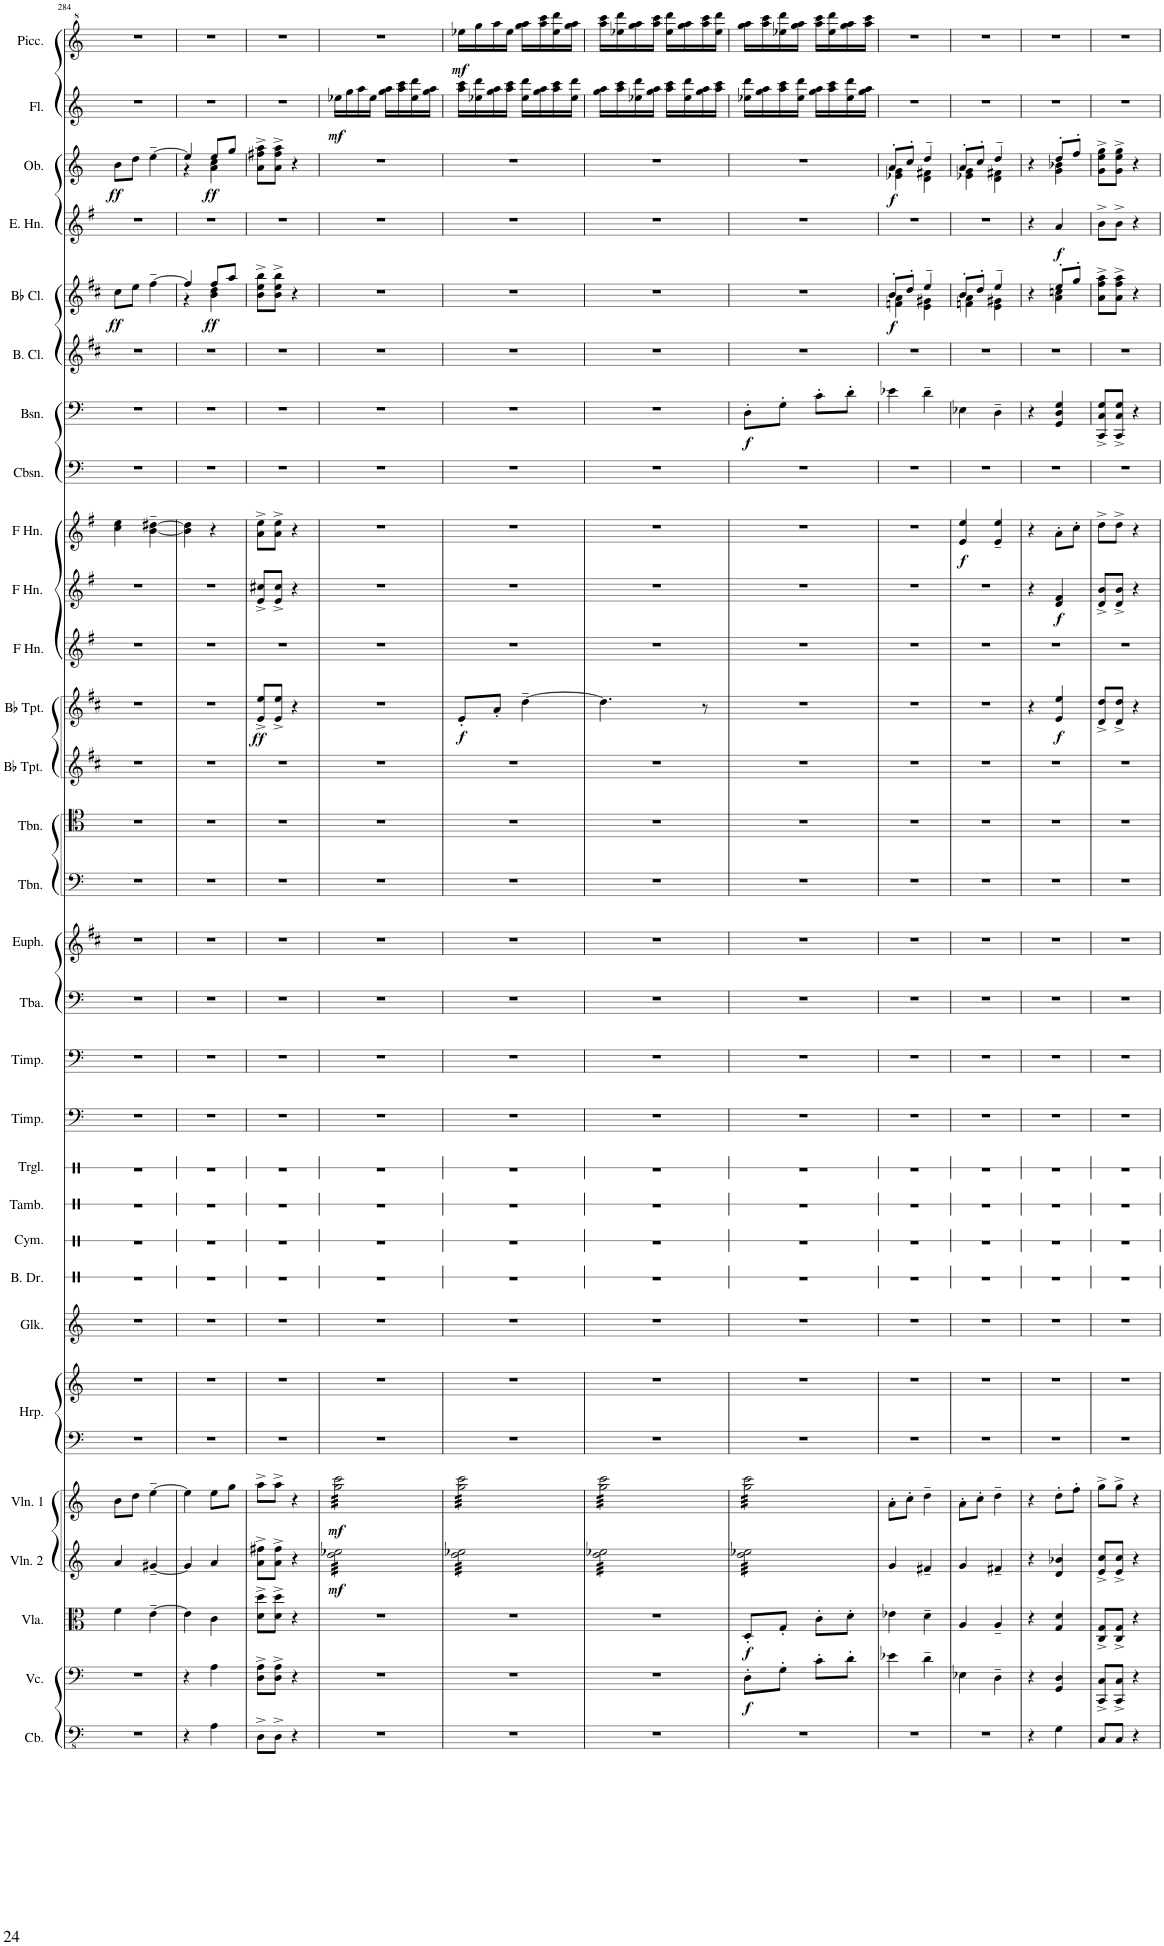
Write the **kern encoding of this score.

**kern	**kern	**dynam	**kern	**dynam	**kern	**dynam	**kern	**dynam	**kern	**kern	**kern	**kern	**kern	**kern	**kern	**kern	**kern	**kern	**kern	**kern	**kern	**kern	**kern	**dynam	**kern	**kern	**dynam	**kern	**dynam	**kern	**kern	**dynam	**kern	**kern	**dynam	**kern	**dynam	**kern	**dynam	**kern	**dynam	**kern	**dynam
*part30	*part29	*part29	*part28	*part28	*part27	*part27	*part26	*part26	*part25	*part25	*part24	*part23	*part22	*part21	*part20	*part19	*part18	*part17	*part16	*part15	*part14	*part13	*part12	*part12	*part11	*part10	*part10	*part9	*part9	*part8	*part7	*part7	*part6	*part5	*part5	*part4	*part4	*part3	*part3	*part2	*part2	*part1	*part1
*staff31	*staff30	*staff30	*staff29	*staff29	*staff28	*staff28	*staff27	*staff27	*staff26	*staff25	*staff24	*staff23	*staff22	*staff21	*staff20	*staff19	*staff18	*staff17	*staff16	*staff15	*staff14	*staff13	*staff12	*staff12	*staff11	*staff10	*staff10	*staff9	*staff9	*staff8	*staff7	*staff7	*staff6	*staff5	*staff5	*staff4	*staff4	*staff3	*staff3	*staff2	*staff2	*staff1	*staff1
*I"Contrabass	*I"Violoncellos	*	*I"Violas	*	*I"Violins 2	*	*I"Violins 1	*	*I"Harps	*	*I"Glockenspiel	*I"Bass Drum	*I"Cymbal	*I"Tambourine	*I"Triangle	*I"Timpani	*I"Timpani	*I"Tuba	*I"Euphonium	*I"Bass Trombone	*I"Tenor Trombones	*I"Bb Trumpet III IV	*I"Bb Trumpet I II	*	*I"F Horn V VI	*I"F Horn III IV	*	*I"F Horn I II	*	*I"Contrabassoon	*I"Bassoons	*	*I"Bass Clarinet	*I"Bb Clarinets	*	*I"English Horn	*	*I"Oboes	*	*I"Flutes	*	*I"Piccolos	*
*I'Cb.	*I'Vc.	*	*I'Vla.	*	*I'Vln. 2	*	*I'Vln. 1	*	*I'Hrp.	*	*I'Glk.	*I'B. Dr.	*I'Cym.	*I'Tamb.	*I'Trgl.	*I'Timp.	*I'Timp.	*I'Tba.	*I'Euph.	*I'Tbn.	*I'Tbn.	*I'Bb Tpt.	*I'Bb Tpt.	*	*I'F Hn.	*I'F Hn.	*	*I'F Hn.	*	*I'Cbsn.	*I'Bsn.	*	*I'B. Cl.	*I'Bb Cl.	*	*I'E. Hn.	*	*I'Ob.	*	*I'Fl.	*	*I'Picc.	*
!!LO:PB:g=z
*clefFv4	*clefF4	*	*clefC3	*	*clefG2	*	*clefG2	*	*clefF4	*clefG2	*clefG2	*clefX	*clefX	*clefX	*clefX	*clefF4	*clefF4	*clefF4	*clefG2	*clefF4	*clefC4	*clefG2	*clefG2	*	*clefG2	*clefG2	*	*clefG2	*	*clefF4	*clefF4	*	*clefG2	*clefG2	*	*clefG2	*	*clefG2	*	*clefG2	*	*clefG^2	*
*Trd7c12	*	*	*	*	*	*	*	*	*	*	*Trd-14c-24	*	*	*	*	*	*	*	*Trd8c14	*	*	*Trd1c2	*Trd1c2	*	*Trd4c7	*Trd4c7	*	*Trd4c7	*	*Trd7c12	*	*	*Trd8c14	*Trd1c2	*	*Trd4c7	*	*	*	*	*	*Trd-7c-12	*
*k[]	*k[]	*	*k[]	*	*k[]	*	*k[]	*	*k[]	*k[]	*k[]	*k[]	*k[]	*k[]	*k[]	*k[]	*k[]	*k[]	*k[f#c#]	*k[]	*k[]	*k[f#c#]	*k[f#c#]	*	*k[f#]	*k[f#]	*	*k[f#]	*	*k[]	*k[]	*	*k[f#c#]	*k[f#c#]	*	*k[f#]	*	*k[]	*	*k[]	*	*k[]	*
*M2/4	*M2/4	*	*M2/4	*	*M2/4	*	*M2/4	*	*M2/4	*M2/4	*M2/4	*M2/4	*M2/4	*M2/4	*M2/4	*M2/4	*M2/4	*M2/4	*M2/4	*M2/4	*M2/4	*M2/4	*M2/4	*	*M2/4	*M2/4	*	*M2/4	*	*M2/4	*M2/4	*	*M2/4	*M2/4	*	*M2/4	*	*M2/4	*	*M2/4	*	*M2/4	*
=284	=284	=284	=284	=284	=284	=284	=284	=284	=284	=284	=284	=284	=284	=284	=284	=284	=284	=284	=284	=284	=284	=284	=284	=284	=284	=284	=284	=284	=284	=284	=284	=284	=284	=284	=284	=284	=284	=284	=284	=284	=284	=284	=284
!	!	!	!	!	!	!	!	!	!	!	!	!	!	!	!	!	!	!	!	!	!	!	!	!	!	!	!	!	!	!	!	!	!	!	!LO:DY:b	!	!	!	!LO:DY:b	!	!	!	!
2r	2r	.	4f\	.	4a/	.	8b\L	.	2r	2r	2r	2r	2r	2r	2r	2r	2r	2r	2r	2r	2r	2r	2r	.	2r	2r	.	4cc\ 4ee\	.	2r	2r	.	2r	8cc#\L	ff	2r	.	8b\L	ff	2r	.	2r	.
.	.	.	.	.	.	.	8dd\J	.	.	.	.	.	.	.	.	.	.	.	.	.	.	.	.	.	.	.	.	.	.	.	.	.	.	8ee\J	.	.	.	8dd\J	.	.	.	.	.
.	.	.	[4e~\	.	[4g#X~/	.	[4ee~\	.	.	.	.	.	.	.	.	.	.	.	.	.	.	.	.	.	.	.	.	[4b\~ [4dd#X\~	.	.	.	.	.	[4ff#~\	.	.	.	[4ee~\	.	.	.	.	.
=285	=285	=285	=285	=285	=285	=285	=285	=285	=285	=285	=285	=285	=285	=285	=285	=285	=285	=285	=285	=285	=285	=285	=285	=285	=285	=285	=285	=285	=285	=285	=285	=285	=285	=285	=285	=285	=285	=285	=285	=285	=285	=285	=285
*	*	*	*	*	*	*	*	*	*	*	*	*	*	*	*	*	*	*	*	*	*	*	*	*	*	*	*	*	*	*	*	*	*	*^	*	*	*	*^	*	*	*	*	*
4r	4r	.	4e\]	.	4g#/]	.	4ee\]	.	2r	2r	2r	2r	2r	2r	2r	2r	2r	2r	2r	2r	2r	2r	2r	.	2r	2r	.	4b\] 4dd#\]	.	2r	2r	.	2r	4ff#/]	4r	.	2r	.	4ee/]	4r	.	2r	.	2r	.
!	!	!	!	!	!	!	!	!	!	!	!	!	!	!	!	!	!	!	!	!	!	!	!	!	!	!	!	!	!	!	!	!	!	!	!	!LO:DY:b	!	!	!	!	!LO:DY:b	!	!	!	!
4AA\	4A\	.	4c\	.	4a/	.	8ee\L	.	.	.	.	.	.	.	.	.	.	.	.	.	.	.	.	.	.	.	.	4r	.	.	.	.	.	8ff#/L	4b\ 4dd\	ff	.	.	8ee/L	4a\ 4cc\	ff	.	.	.	.
.	.	.	.	.	.	.	8gg\J	.	.	.	.	.	.	.	.	.	.	.	.	.	.	.	.	.	.	.	.	.	.	.	.	.	.	8aa/J	.	.	.	.	8gg/J	.	.	.	.	.	.
*	*	*	*	*	*	*	*	*	*	*	*	*	*	*	*	*	*	*	*	*	*	*	*	*	*	*	*	*	*	*	*	*	*	*v	*v	*	*	*	*v	*v	*	*	*	*	*
=286	=286	=286	=286	=286	=286	=286	=286	=286	=286	=286	=286	=286	=286	=286	=286	=286	=286	=286	=286	=286	=286	=286	=286	=286	=286	=286	=286	=286	=286	=286	=286	=286	=286	=286	=286	=286	=286	=286	=286	=286	=286	=286	=286
!	!	!	!	!	!	!	!	!	!	!	!	!	!	!	!	!	!	!	!	!	!	!	!	!LO:DY:b	!	!	!	!	!	!	!	!	!	!	!	!	!	!	!	!	!	!	!
8DD^\L	8D\^ 8A\^L	.	8d\^ 8dd\^L	.	8a\^ 8ff#X\^L	.	8aa^\L	.	2r	2r	2r	2r	2r	2r	2r	2r	2r	2r	2r	2r	2r	2r	8e/^ 8ee/^L	ff	2r	8e/^ 8cc#X/^L	.	8a\^ 8ee\^L	.	2r	2r	.	2r	8b\^ 8ee\^ 8bb\^L	.	2r	.	8a\^ 8ff#X\^ 8aa\^L	.	2r	.	2r	.
8DD^\J	8D\^ 8A\^J	.	8d\^ 8dd\^J	.	8a\^ 8ff#\^J	.	8aa^\J	.	.	.	.	.	.	.	.	.	.	.	.	.	.	.	8e/^ 8ee/^J	.	.	8e/^ 8cc#/^J	.	8a\^ 8ee\^J	.	.	.	.	.	8b\^ 8ee\^ 8bb\^J	.	.	.	8a\^ 8ff#\^ 8aa\^J	.	.	.	.	.
4r	4r	.	4r	.	4r	.	4r	.	.	.	.	.	.	.	.	.	.	.	.	.	.	.	4r	.	.	4r	.	4r	.	.	.	.	.	4r	.	.	.	4r	.	.	.	.	.
=287	=287	=287	=287	=287	=287	=287	=287	=287	=287	=287	=287	=287	=287	=287	=287	=287	=287	=287	=287	=287	=287	=287	=287	=287	=287	=287	=287	=287	=287	=287	=287	=287	=287	=287	=287	=287	=287	=287	=287	=287	=287	=287	=287
!	!	!	!	!	!	!LO:DY:b	!	!LO:DY:b	!	!	!	!	!	!	!	!	!	!	!	!	!	!	!	!	!	!	!	!	!	!	!	!	!	!	!	!	!	!	!	!	!LO:DY:b	!	!
*	*	*	*	*	*tremolo	*	*	*	*	*	*	*	*	*	*	*	*	*	*	*	*	*	*	*	*	*	*	*	*	*	*	*	*	*	*	*	*	*	*	*	*	*	*
*	*	*	*	*	*	*	*tremolo	*	*	*	*	*	*	*	*	*	*	*	*	*	*	*	*	*	*	*	*	*	*	*	*	*	*	*	*	*	*	*	*	*	*	*	*
2r	2r	.	2r	.	32dd\ 32ee-X\LLL	mf	32gg\ 32ccc\LLL	mf	2r	2r	2r	2r	2r	2r	2r	2r	2r	2r	2r	2r	2r	2r	2r	.	2r	2r	.	2r	.	2r	2r	.	2r	2r	.	2r	.	2r	.	16ee-X\LL	mf	2r	.
.	.	.	.	.	32dd\ 32ee-X\	.	32gg\ 32ccc\	.	.	.	.	.	.	.	.	.	.	.	.	.	.	.	.	.	.	.	.	.	.	.	.	.	.	.	.	.	.	.	.	.	.	.	.
.	.	.	.	.	32dd\ 32ee-X\	.	32gg\ 32ccc\	.	.	.	.	.	.	.	.	.	.	.	.	.	.	.	.	.	.	.	.	.	.	.	.	.	.	.	.	.	.	.	.	16gg\	.	.	.
.	.	.	.	.	32dd\ 32ee-X\	.	32gg\ 32ccc\	.	.	.	.	.	.	.	.	.	.	.	.	.	.	.	.	.	.	.	.	.	.	.	.	.	.	.	.	.	.	.	.	.	.	.	.
.	.	.	.	.	32dd\ 32ee-X\	.	32gg\ 32ccc\	.	.	.	.	.	.	.	.	.	.	.	.	.	.	.	.	.	.	.	.	.	.	.	.	.	.	.	.	.	.	.	.	16aa\	.	.	.
.	.	.	.	.	32dd\ 32ee-X\	.	32gg\ 32ccc\	.	.	.	.	.	.	.	.	.	.	.	.	.	.	.	.	.	.	.	.	.	.	.	.	.	.	.	.	.	.	.	.	.	.	.	.
.	.	.	.	.	32dd\ 32ee-X\	.	32gg\ 32ccc\	.	.	.	.	.	.	.	.	.	.	.	.	.	.	.	.	.	.	.	.	.	.	.	.	.	.	.	.	.	.	.	.	16ee-\JJ	.	.	.
.	.	.	.	.	32dd\ 32ee-X\	.	32gg\ 32ccc\	.	.	.	.	.	.	.	.	.	.	.	.	.	.	.	.	.	.	.	.	.	.	.	.	.	.	.	.	.	.	.	.	.	.	.	.
.	.	.	.	.	32dd\ 32ee-X\	.	32gg\ 32ccc\	.	.	.	.	.	.	.	.	.	.	.	.	.	.	.	.	.	.	.	.	.	.	.	.	.	.	.	.	.	.	.	.	16gg\ 16aa\LL	.	.	.
.	.	.	.	.	32dd\ 32ee-X\	.	32gg\ 32ccc\	.	.	.	.	.	.	.	.	.	.	.	.	.	.	.	.	.	.	.	.	.	.	.	.	.	.	.	.	.	.	.	.	.	.	.	.
.	.	.	.	.	32dd\ 32ee-X\	.	32gg\ 32ccc\	.	.	.	.	.	.	.	.	.	.	.	.	.	.	.	.	.	.	.	.	.	.	.	.	.	.	.	.	.	.	.	.	16aa\ 16ccc\	.	.	.
.	.	.	.	.	32dd\ 32ee-X\	.	32gg\ 32ccc\	.	.	.	.	.	.	.	.	.	.	.	.	.	.	.	.	.	.	.	.	.	.	.	.	.	.	.	.	.	.	.	.	.	.	.	.
.	.	.	.	.	32dd\ 32ee-X\	.	32gg\ 32ccc\	.	.	.	.	.	.	.	.	.	.	.	.	.	.	.	.	.	.	.	.	.	.	.	.	.	.	.	.	.	.	.	.	16ee-\ 16ddd\	.	.	.
.	.	.	.	.	32dd\ 32ee-X\	.	32gg\ 32ccc\	.	.	.	.	.	.	.	.	.	.	.	.	.	.	.	.	.	.	.	.	.	.	.	.	.	.	.	.	.	.	.	.	.	.	.	.
.	.	.	.	.	32dd\ 32ee-X\	.	32gg\ 32ccc\	.	.	.	.	.	.	.	.	.	.	.	.	.	.	.	.	.	.	.	.	.	.	.	.	.	.	.	.	.	.	.	.	16gg\ 16aa\JJ	.	.	.
.	.	.	.	.	32dd\ 32ee-X\JJJ	.	32gg\ 32ccc\JJJ	.	.	.	.	.	.	.	.	.	.	.	.	.	.	.	.	.	.	.	.	.	.	.	.	.	.	.	.	.	.	.	.	.	.	.	.
=288	=288	=288	=288	=288	=288	=288	=288	=288	=288	=288	=288	=288	=288	=288	=288	=288	=288	=288	=288	=288	=288	=288	=288	=288	=288	=288	=288	=288	=288	=288	=288	=288	=288	=288	=288	=288	=288	=288	=288	=288	=288	=288	=288
!	!	!	!	!	!	!	!	!	!	!	!	!	!	!	!	!	!	!	!	!	!	!	!	!LO:DY:b	!	!	!	!	!	!	!	!	!	!	!	!	!	!	!	!	!	!	!LO:DY:b
2r	2r	.	2r	.	32dd\ 32ee-X\LLL	.	32gg\ 32ccc\LLL	.	2r	2r	2r	2r	2r	2r	2r	2r	2r	2r	2r	2r	2r	2r	8e'/L	f	2r	2r	.	2r	.	2r	2r	.	2r	2r	.	2r	.	2r	.	16aa\ 16ccc\LL	.	16eee-X\LL	mf
.	.	.	.	.	32dd\ 32ee-X\	.	32gg\ 32ccc\	.	.	.	.	.	.	.	.	.	.	.	.	.	.	.	.	.	.	.	.	.	.	.	.	.	.	.	.	.	.	.	.	.	.	.	.
.	.	.	.	.	32dd\ 32ee-X\	.	32gg\ 32ccc\	.	.	.	.	.	.	.	.	.	.	.	.	.	.	.	.	.	.	.	.	.	.	.	.	.	.	.	.	.	.	.	.	16ee-X\ 16ddd\	.	16ggg\	.
.	.	.	.	.	32dd\ 32ee-X\	.	32gg\ 32ccc\	.	.	.	.	.	.	.	.	.	.	.	.	.	.	.	.	.	.	.	.	.	.	.	.	.	.	.	.	.	.	.	.	.	.	.	.
.	.	.	.	.	32dd\ 32ee-X\	.	32gg\ 32ccc\	.	.	.	.	.	.	.	.	.	.	.	.	.	.	.	8a'/J	.	.	.	.	.	.	.	.	.	.	.	.	.	.	.	.	16gg\ 16aa\	.	16aaa\	.
.	.	.	.	.	32dd\ 32ee-X\	.	32gg\ 32ccc\	.	.	.	.	.	.	.	.	.	.	.	.	.	.	.	.	.	.	.	.	.	.	.	.	.	.	.	.	.	.	.	.	.	.	.	.
.	.	.	.	.	32dd\ 32ee-X\	.	32gg\ 32ccc\	.	.	.	.	.	.	.	.	.	.	.	.	.	.	.	.	.	.	.	.	.	.	.	.	.	.	.	.	.	.	.	.	16aa\ 16ccc\JJ	.	16eee-\JJ	.
.	.	.	.	.	32dd\ 32ee-X\	.	32gg\ 32ccc\	.	.	.	.	.	.	.	.	.	.	.	.	.	.	.	.	.	.	.	.	.	.	.	.	.	.	.	.	.	.	.	.	.	.	.	.
.	.	.	.	.	32dd\ 32ee-X\	.	32gg\ 32ccc\	.	.	.	.	.	.	.	.	.	.	.	.	.	.	.	[4dd~\	.	.	.	.	.	.	.	.	.	.	.	.	.	.	.	.	16ee-\ 16ddd\LL	.	16ggg\ 16aaa\LL	.
.	.	.	.	.	32dd\ 32ee-X\	.	32gg\ 32ccc\	.	.	.	.	.	.	.	.	.	.	.	.	.	.	.	.	.	.	.	.	.	.	.	.	.	.	.	.	.	.	.	.	.	.	.	.
.	.	.	.	.	32dd\ 32ee-X\	.	32gg\ 32ccc\	.	.	.	.	.	.	.	.	.	.	.	.	.	.	.	.	.	.	.	.	.	.	.	.	.	.	.	.	.	.	.	.	16gg\ 16aa\	.	16aaa\ 16cccc\	.
.	.	.	.	.	32dd\ 32ee-X\	.	32gg\ 32ccc\	.	.	.	.	.	.	.	.	.	.	.	.	.	.	.	.	.	.	.	.	.	.	.	.	.	.	.	.	.	.	.	.	.	.	.	.
.	.	.	.	.	32dd\ 32ee-X\	.	32gg\ 32ccc\	.	.	.	.	.	.	.	.	.	.	.	.	.	.	.	.	.	.	.	.	.	.	.	.	.	.	.	.	.	.	.	.	16aa\ 16ccc\	.	16eee-\ 16dddd\	.
.	.	.	.	.	32dd\ 32ee-X\	.	32gg\ 32ccc\	.	.	.	.	.	.	.	.	.	.	.	.	.	.	.	.	.	.	.	.	.	.	.	.	.	.	.	.	.	.	.	.	.	.	.	.
.	.	.	.	.	32dd\ 32ee-X\	.	32gg\ 32ccc\	.	.	.	.	.	.	.	.	.	.	.	.	.	.	.	.	.	.	.	.	.	.	.	.	.	.	.	.	.	.	.	.	16ee-\ 16ddd\JJ	.	16ggg\ 16aaa\JJ	.
.	.	.	.	.	32dd\ 32ee-X\JJJ	.	32gg\ 32ccc\JJJ	.	.	.	.	.	.	.	.	.	.	.	.	.	.	.	.	.	.	.	.	.	.	.	.	.	.	.	.	.	.	.	.	.	.	.	.
=289	=289	=289	=289	=289	=289	=289	=289	=289	=289	=289	=289	=289	=289	=289	=289	=289	=289	=289	=289	=289	=289	=289	=289	=289	=289	=289	=289	=289	=289	=289	=289	=289	=289	=289	=289	=289	=289	=289	=289	=289	=289	=289	=289
2r	2r	.	2r	.	32dd\ 32ee-X\LLL	.	32gg\ 32ccc\LLL	.	2r	2r	2r	2r	2r	2r	2r	2r	2r	2r	2r	2r	2r	2r	4.dd\]	.	2r	2r	.	2r	.	2r	2r	.	2r	2r	.	2r	.	2r	.	16gg\ 16aa\LL	.	16aaa\ 16cccc\LL	.
.	.	.	.	.	32dd\ 32ee-X\	.	32gg\ 32ccc\	.	.	.	.	.	.	.	.	.	.	.	.	.	.	.	.	.	.	.	.	.	.	.	.	.	.	.	.	.	.	.	.	.	.	.	.
.	.	.	.	.	32dd\ 32ee-X\	.	32gg\ 32ccc\	.	.	.	.	.	.	.	.	.	.	.	.	.	.	.	.	.	.	.	.	.	.	.	.	.	.	.	.	.	.	.	.	16aa\ 16ccc\	.	16eee-X\ 16dddd\	.
.	.	.	.	.	32dd\ 32ee-X\	.	32gg\ 32ccc\	.	.	.	.	.	.	.	.	.	.	.	.	.	.	.	.	.	.	.	.	.	.	.	.	.	.	.	.	.	.	.	.	.	.	.	.
.	.	.	.	.	32dd\ 32ee-X\	.	32gg\ 32ccc\	.	.	.	.	.	.	.	.	.	.	.	.	.	.	.	.	.	.	.	.	.	.	.	.	.	.	.	.	.	.	.	.	16ee-X\ 16ddd\	.	16ggg\ 16aaa\	.
.	.	.	.	.	32dd\ 32ee-X\	.	32gg\ 32ccc\	.	.	.	.	.	.	.	.	.	.	.	.	.	.	.	.	.	.	.	.	.	.	.	.	.	.	.	.	.	.	.	.	.	.	.	.
.	.	.	.	.	32dd\ 32ee-X\	.	32gg\ 32ccc\	.	.	.	.	.	.	.	.	.	.	.	.	.	.	.	.	.	.	.	.	.	.	.	.	.	.	.	.	.	.	.	.	16gg\ 16aa\JJ	.	16aaa\ 16cccc\JJ	.
.	.	.	.	.	32dd\ 32ee-X\	.	32gg\ 32ccc\	.	.	.	.	.	.	.	.	.	.	.	.	.	.	.	.	.	.	.	.	.	.	.	.	.	.	.	.	.	.	.	.	.	.	.	.
.	.	.	.	.	32dd\ 32ee-X\	.	32gg\ 32ccc\	.	.	.	.	.	.	.	.	.	.	.	.	.	.	.	.	.	.	.	.	.	.	.	.	.	.	.	.	.	.	.	.	16aa\ 16ccc\LL	.	16eee-\ 16dddd\LL	.
.	.	.	.	.	32dd\ 32ee-X\	.	32gg\ 32ccc\	.	.	.	.	.	.	.	.	.	.	.	.	.	.	.	.	.	.	.	.	.	.	.	.	.	.	.	.	.	.	.	.	.	.	.	.
.	.	.	.	.	32dd\ 32ee-X\	.	32gg\ 32ccc\	.	.	.	.	.	.	.	.	.	.	.	.	.	.	.	.	.	.	.	.	.	.	.	.	.	.	.	.	.	.	.	.	16ee-\ 16ddd\	.	16ggg\ 16aaa\	.
.	.	.	.	.	32dd\ 32ee-X\	.	32gg\ 32ccc\	.	.	.	.	.	.	.	.	.	.	.	.	.	.	.	.	.	.	.	.	.	.	.	.	.	.	.	.	.	.	.	.	.	.	.	.
.	.	.	.	.	32dd\ 32ee-X\	.	32gg\ 32ccc\	.	.	.	.	.	.	.	.	.	.	.	.	.	.	.	8r	.	.	.	.	.	.	.	.	.	.	.	.	.	.	.	.	16gg\ 16aa\	.	16aaa\ 16cccc\	.
.	.	.	.	.	32dd\ 32ee-X\	.	32gg\ 32ccc\	.	.	.	.	.	.	.	.	.	.	.	.	.	.	.	.	.	.	.	.	.	.	.	.	.	.	.	.	.	.	.	.	.	.	.	.
.	.	.	.	.	32dd\ 32ee-X\	.	32gg\ 32ccc\	.	.	.	.	.	.	.	.	.	.	.	.	.	.	.	.	.	.	.	.	.	.	.	.	.	.	.	.	.	.	.	.	16aa\ 16ccc\JJ	.	16eee-\ 16dddd\JJ	.
.	.	.	.	.	32dd\ 32ee-X\JJJ	.	32gg\ 32ccc\JJJ	.	.	.	.	.	.	.	.	.	.	.	.	.	.	.	.	.	.	.	.	.	.	.	.	.	.	.	.	.	.	.	.	.	.	.	.
=290	=290	=290	=290	=290	=290	=290	=290	=290	=290	=290	=290	=290	=290	=290	=290	=290	=290	=290	=290	=290	=290	=290	=290	=290	=290	=290	=290	=290	=290	=290	=290	=290	=290	=290	=290	=290	=290	=290	=290	=290	=290	=290	=290
!	!	!LO:DY:b	!	!LO:DY:b	!	!	!	!	!	!	!	!	!	!	!	!	!	!	!	!	!	!	!	!	!	!	!	!	!	!	!	!LO:DY:b	!	!	!	!	!	!	!	!	!	!	!
2r	8D'\L	f	8D'/L	f	32dd\ 32ee-X\LLL	.	32gg\ 32ccc\LLL	.	2r	2r	2r	2r	2r	2r	2r	2r	2r	2r	2r	2r	2r	2r	2r	.	2r	2r	.	2r	.	2r	8D'\L	f	2r	2r	.	2r	.	2r	.	16ee-X\ 16ddd\LL	.	16ggg\ 16aaa\LL	.
.	.	.	.	.	32dd\ 32ee-X\	.	32gg\ 32ccc\	.	.	.	.	.	.	.	.	.	.	.	.	.	.	.	.	.	.	.	.	.	.	.	.	.	.	.	.	.	.	.	.	.	.	.	.
.	.	.	.	.	32dd\ 32ee-X\	.	32gg\ 32ccc\	.	.	.	.	.	.	.	.	.	.	.	.	.	.	.	.	.	.	.	.	.	.	.	.	.	.	.	.	.	.	.	.	16gg\ 16aa\	.	16aaa\ 16cccc\	.
.	.	.	.	.	32dd\ 32ee-X\	.	32gg\ 32ccc\	.	.	.	.	.	.	.	.	.	.	.	.	.	.	.	.	.	.	.	.	.	.	.	.	.	.	.	.	.	.	.	.	.	.	.	.
.	8G'\J	.	8G'/J	.	32dd\ 32ee-X\	.	32gg\ 32ccc\	.	.	.	.	.	.	.	.	.	.	.	.	.	.	.	.	.	.	.	.	.	.	.	8G'\J	.	.	.	.	.	.	.	.	16aa\ 16ccc\	.	16eee-X\ 16dddd\	.
.	.	.	.	.	32dd\ 32ee-X\	.	32gg\ 32ccc\	.	.	.	.	.	.	.	.	.	.	.	.	.	.	.	.	.	.	.	.	.	.	.	.	.	.	.	.	.	.	.	.	.	.	.	.
.	.	.	.	.	32dd\ 32ee-X\	.	32gg\ 32ccc\	.	.	.	.	.	.	.	.	.	.	.	.	.	.	.	.	.	.	.	.	.	.	.	.	.	.	.	.	.	.	.	.	16ee-\ 16ddd\JJ	.	16ggg\ 16aaa\JJ	.
.	.	.	.	.	32dd\ 32ee-X\	.	32gg\ 32ccc\	.	.	.	.	.	.	.	.	.	.	.	.	.	.	.	.	.	.	.	.	.	.	.	.	.	.	.	.	.	.	.	.	.	.	.	.
.	8c'\L	.	8c'\L	.	32dd\ 32ee-X\	.	32gg\ 32ccc\	.	.	.	.	.	.	.	.	.	.	.	.	.	.	.	.	.	.	.	.	.	.	.	8c'\L	.	.	.	.	.	.	.	.	16gg\ 16aa\LL	.	16aaa\ 16cccc\LL	.
.	.	.	.	.	32dd\ 32ee-X\	.	32gg\ 32ccc\	.	.	.	.	.	.	.	.	.	.	.	.	.	.	.	.	.	.	.	.	.	.	.	.	.	.	.	.	.	.	.	.	.	.	.	.
.	.	.	.	.	32dd\ 32ee-X\	.	32gg\ 32ccc\	.	.	.	.	.	.	.	.	.	.	.	.	.	.	.	.	.	.	.	.	.	.	.	.	.	.	.	.	.	.	.	.	16aa\ 16ccc\	.	16eee-\ 16dddd\	.
.	.	.	.	.	32dd\ 32ee-X\	.	32gg\ 32ccc\	.	.	.	.	.	.	.	.	.	.	.	.	.	.	.	.	.	.	.	.	.	.	.	.	.	.	.	.	.	.	.	.	.	.	.	.
.	8d'\J	.	8d'\J	.	32dd\ 32ee-X\	.	32gg\ 32ccc\	.	.	.	.	.	.	.	.	.	.	.	.	.	.	.	.	.	.	.	.	.	.	.	8d'\J	.	.	.	.	.	.	.	.	16ee-\ 16ddd\	.	16ggg\ 16aaa\	.
.	.	.	.	.	32dd\ 32ee-X\	.	32gg\ 32ccc\	.	.	.	.	.	.	.	.	.	.	.	.	.	.	.	.	.	.	.	.	.	.	.	.	.	.	.	.	.	.	.	.	.	.	.	.
.	.	.	.	.	32dd\ 32ee-X\	.	32gg\ 32ccc\	.	.	.	.	.	.	.	.	.	.	.	.	.	.	.	.	.	.	.	.	.	.	.	.	.	.	.	.	.	.	.	.	16gg\ 16aa\JJ	.	16aaa\ 16cccc\JJ	.
.	.	.	.	.	32dd\ 32ee-X\JJJ	.	32gg\ 32ccc\JJJ	.	.	.	.	.	.	.	.	.	.	.	.	.	.	.	.	.	.	.	.	.	.	.	.	.	.	.	.	.	.	.	.	.	.	.	.
*	*	*	*	*	*	*	*Xtremolo	*	*	*	*	*	*	*	*	*	*	*	*	*	*	*	*	*	*	*	*	*	*	*	*	*	*	*	*	*	*	*	*	*	*	*	*
*	*	*	*	*	*Xtremolo	*	*	*	*	*	*	*	*	*	*	*	*	*	*	*	*	*	*	*	*	*	*	*	*	*	*	*	*	*	*	*	*	*	*	*	*	*	*
=291	=291	=291	=291	=291	=291	=291	=291	=291	=291	=291	=291	=291	=291	=291	=291	=291	=291	=291	=291	=291	=291	=291	=291	=291	=291	=291	=291	=291	=291	=291	=291	=291	=291	=291	=291	=291	=291	=291	=291	=291	=291	=291	=291
*	*	*	*	*	*	*	*	*	*	*	*	*	*	*	*	*	*	*	*	*	*	*	*	*	*	*	*	*	*	*	*	*	*	*^	*	*	*	*^	*	*	*	*	*
!	!	!	!	!	!	!	!	!	!	!	!	!	!	!	!	!	!	!	!	!	!	!	!	!	!	!	!	!	!	!	!	!	!	!	!	!LO:DY:b	!	!	!	!	!LO:DY:b	!	!	!	!
2r	4e-X\	.	4e-X\	.	4g/	.	8a'\L	.	2r	2r	2r	2r	2r	2r	2r	2r	2r	2r	2r	2r	2r	2r	2r	.	2r	2r	.	2r	.	2r	4e-X\	.	2r	8b'/L	4fn\ 4a\	f	2r	.	8a'/L	4e-X\ 4g\	f	2r	.	2r	.
.	.	.	.	.	.	.	8cc'\J	.	.	.	.	.	.	.	.	.	.	.	.	.	.	.	.	.	.	.	.	.	.	.	.	.	.	8dd'/J	.	.	.	.	8cc'/J	.	.	.	.	.	.
.	4d~\	.	4d~\	.	4f#X~/	.	4dd~\	.	.	.	.	.	.	.	.	.	.	.	.	.	.	.	.	.	.	.	.	.	.	.	4d~\	.	.	4ee~/	4e\ 4g#X\	.	.	.	4dd~/	4d\ 4f#X\	.	.	.	.	.
=292	=292	=292	=292	=292	=292	=292	=292	=292	=292	=292	=292	=292	=292	=292	=292	=292	=292	=292	=292	=292	=292	=292	=292	=292	=292	=292	=292	=292	=292	=292	=292	=292	=292	=292	=292	=292	=292	=292	=292	=292	=292	=292	=292	=292	=292
!	!	!	!	!	!	!	!	!	!	!	!	!	!	!	!	!	!	!	!	!	!	!	!	!	!	!	!	!	!LO:DY:b	!	!	!	!	!	!	!	!	!	!	!	!	!	!	!	!
2r	4E-X\	.	4A/	.	4g/	.	8a'\L	.	2r	2r	2r	2r	2r	2r	2r	2r	2r	2r	2r	2r	2r	2r	2r	.	2r	2r	.	4e/ 4ee/	f	2r	4E-X\	.	2r	8b'/L	4fn\ 4a\	.	2r	.	8a'/L	4e-X\ 4g\	.	2r	.	2r	.
.	.	.	.	.	.	.	8cc'\J	.	.	.	.	.	.	.	.	.	.	.	.	.	.	.	.	.	.	.	.	.	.	.	.	.	.	8dd'/J	.	.	.	.	8cc'/J	.	.	.	.	.	.
.	4D~\	.	4A~/	.	4f#X~/	.	4dd~\	.	.	.	.	.	.	.	.	.	.	.	.	.	.	.	.	.	.	.	.	4e/~ 4ee/~	.	.	4D~\	.	.	4ee~/	4e\ 4g#X\	.	.	.	4dd~/	4d\ 4f#X\	.	.	.	.	.
=293	=293	=293	=293	=293	=293	=293	=293	=293	=293	=293	=293	=293	=293	=293	=293	=293	=293	=293	=293	=293	=293	=293	=293	=293	=293	=293	=293	=293	=293	=293	=293	=293	=293	=293	=293	=293	=293	=293	=293	=293	=293	=293	=293	=293	=293
4r	4r	.	4r	.	4r	.	4r	.	2r	2r	2r	2r	2r	2r	2r	2r	2r	2r	2r	2r	2r	2r	4r	.	2r	4r	.	4r	.	2r	4r	.	2r	4r	4ryy	.	4r	.	4r	4ryy	.	2r	.	2r	.
!	!	!	!	!	!	!	!	!	!	!	!	!	!	!	!	!	!	!	!	!	!	!	!	!LO:DY:b	!	!	!LO:DY:b	!	!	!	!	!	!	!	!	!	!	!LO:DY:b	!	!	!	!	!	!	!
4GG\	4GG/ 4D/	.	4G/ 4d/	.	4d/ 4b-X/	.	8dd'\L	.	.	.	.	.	.	.	.	.	.	.	.	.	.	.	4e/ 4ee/	f	.	4d/ 4f#/	f	8a'\L	.	.	4GG/ 4D/ 4G/	.	.	8ee'/L	4a\ 4ccn\	.	4a/	f	8dd'/L	4g\ 4b-X\	.	.	.	.	.
.	.	.	.	.	.	.	8ff'\J	.	.	.	.	.	.	.	.	.	.	.	.	.	.	.	.	.	.	.	.	8cc'\J	.	.	.	.	.	8gg'/J	.	.	.	.	8ff'/J	.	.	.	.	.	.
*	*	*	*	*	*	*	*	*	*	*	*	*	*	*	*	*	*	*	*	*	*	*	*	*	*	*	*	*	*	*	*	*	*	*v	*v	*	*	*	*v	*v	*	*	*	*	*
=294	=294	=294	=294	=294	=294	=294	=294	=294	=294	=294	=294	=294	=294	=294	=294	=294	=294	=294	=294	=294	=294	=294	=294	=294	=294	=294	=294	=294	=294	=294	=294	=294	=294	=294	=294	=294	=294	=294	=294	=294	=294	=294	=294
8CC/L	8CC/^ 8C/^L	.	8C/^ 8G/^L	.	8e/^ 8cc/^L	.	8gg^\L	.	2r	2r	2r	2r	2r	2r	2r	2r	2r	2r	2r	2r	2r	2r	8d/^ 8dd/^L	.	2r	8d/^ 8b/^L	.	8dd^\L	.	2r	8CC/^ 8C/^ 8G/^L	.	2r	8a\^ 8ff#\^ 8aa\^L	.	8b^\L	.	8g\^ 8ee\^ 8gg\^L	.	2r	.	2r	.
8CC/J	8CC/^ 8C/^J	.	8C/^ 8G/^J	.	8e/^ 8cc/^J	.	8gg^\J	.	.	.	.	.	.	.	.	.	.	.	.	.	.	.	8d/^ 8dd/^J	.	.	8d/^ 8b/^J	.	8dd^\J	.	.	8CC/^ 8C/^ 8G/^J	.	.	8a\^ 8ff#\^ 8aa\^J	.	8b^\J	.	8g\^ 8ee\^ 8gg\^J	.	.	.	.	.
4r	4r	.	4r	.	4r	.	4r	.	.	.	.	.	.	.	.	.	.	.	.	.	.	.	4r	.	.	4r	.	4r	.	.	4r	.	.	4r	.	4r	.	4r	.	.	.	.	.
=	=	=	=	=	=	=	=	=	=	=	=	=	=	=	=	=	=	=	=	=	=	=	=	=	=	=	=	=	=	=	=	=	=	=	=	=	=	=	=	=	=	=	=
*-	*-	*-	*-	*-	*-	*-	*-	*-	*-	*-	*-	*-	*-	*-	*-	*-	*-	*-	*-	*-	*-	*-	*-	*-	*-	*-	*-	*-	*-	*-	*-	*-	*-	*-	*-	*-	*-	*-	*-	*-	*-	*-	*-
